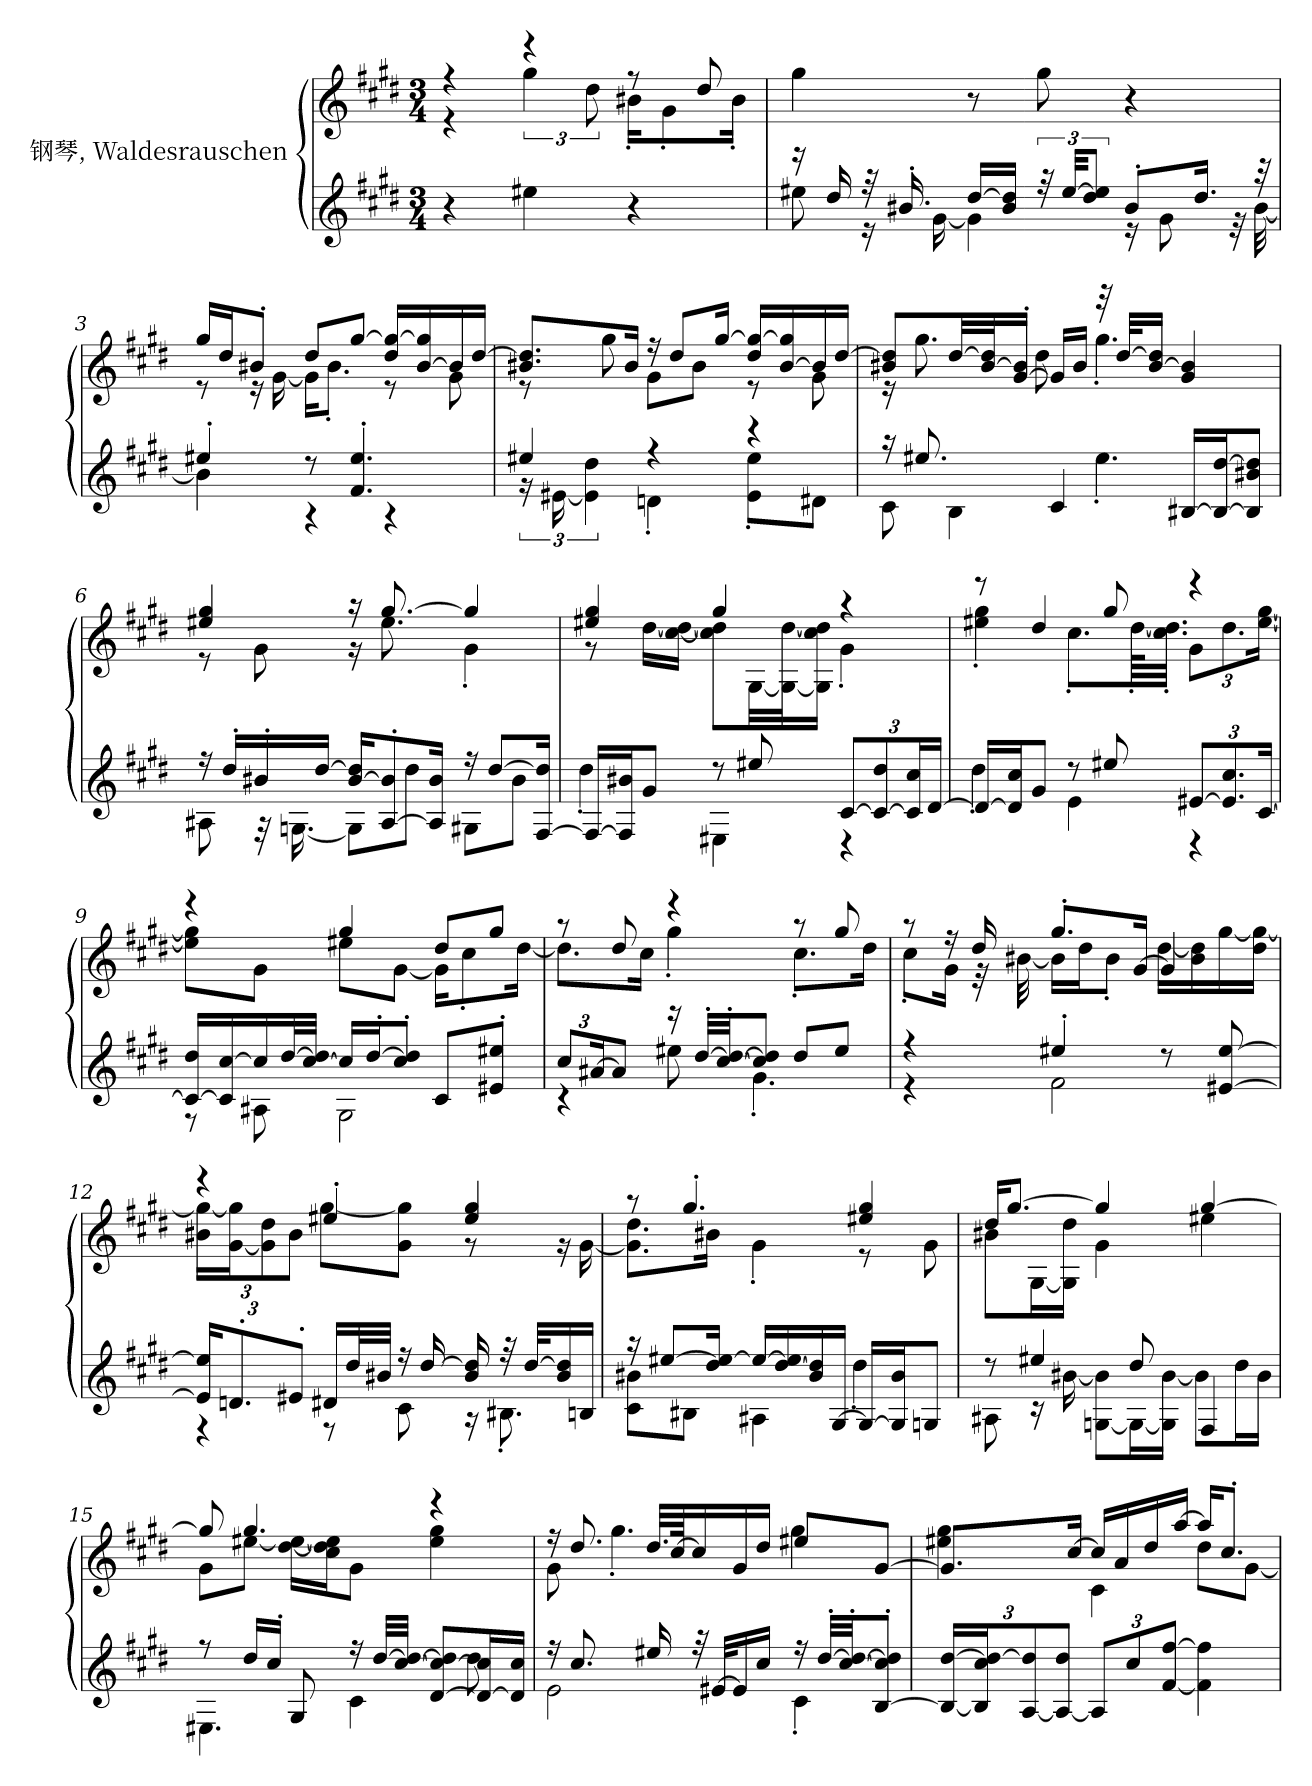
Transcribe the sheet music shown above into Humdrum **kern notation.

**kern	**kern
*part1	*part1
*staff2	*staff1
*I"钢琴, Waldesrauschen	*
*clefG2	*clefG2
*k[f#c#g#d#]	*k[f#c#g#d#]
*M3/4	*M3/4
*MM156	*MM156
=1	=1
*	*^
4r	4r	4r
4ee#X\	4r	6gg#\
.	.	12dd#\
4r	8r	16b#X'\KL
.	.	8g#'\
.	8dd#/	.
.	.	16b#'\Jk
*	*v	*v
=2	=2
*^	*
16r	8ee#X\	4gg#\
16dd#/	.	.
32r	16r	.
16.b#X'/	.	.
.	[16g#\	.
[16dd#/LL	4g#\]	8r
16b#/ 16dd#/]JJ	.	.
48r	.	8gg#\
[48ee#/KKL	.	.
12dd#/ 12ee#/]J	.	.
8b#'/L	16r	4r
.	8g#\	.
16.dd#/Jk	.	.
.	32r	.
32r	[32b#\	.
!!LO:LB:g=z
=3	=3	=3
*	*	*^
4ee#X'/	4b#\]	16gg#/LL	8r
.	.	16dd#/J	.
.	.	8b#X'/J	16r
.	.	.	[16g#\
8r	4r	8dd#/L	16g#\KL]
.	.	.	8.b#'\J
4.f#/' 4.ee#/'	.	[8gg#/J	.
.	4r	16dd#/ 16gg#/_LL	8r
.	.	[16b#/ 16gg#/]	.
.	.	16b#/]	8g#\
.	.	[16dd#/JJ	.
=4	=4	=4	=4
4ee#X/	24r	8.b#X/ 8.dd#/]L	8r
.	[24e#X\	.	.
.	6e#\] 6dd#\	.	.
.	.	.	8gg#\
.	.	16b#/Jk	.
4r	4dn'\	16r	8g#\L
.	.	8dd#/L	.
.	.	.	8b#\J
.	.	[16gg#/Jk	.
4r	8e#\' 8ee#\'L	16dd#/ 16gg#/_LL	8r
.	.	[16b#/ 16gg#/]	.
.	8d#X\J	16b#/]	8g#\
.	.	[16dd#/JJ	.
!!LO:LB:g=z	!!
=5	=5	=5	=5
16r	8c#\	8b#X/ 8dd#/]L	16r
8.ee#X/	.	.	8.gg#\
.	4B\	[32dd#/LL	.
.	.	[32b#/ 32dd#/]J	.
.	.	[16g#/' 16b#/]'JJ	.
4c#/	.	16g#/LL]	8dd#\
.	.	16b#/JJ	.
.	4.ee#'\	32r	4.gg#'\
.	.	[32dd#/KLL	.
.	.	[16b#/ 16dd#/]JJ	.
[16B#X/LL	.	4g#/ 4b#/]	.
16B#/_ [16dd#/J	.	.	.
8B#/] 8b#X/ 8dd#/]J	.	.	.
=6	=6	=6	=6
16r	8A#X\	4ee#X/ 4gg#/	8r
16dd#'/LL	.	.	.
16b#X'/	32r	.	8g#\
.	[16.Gn\	.	.
[16dd#/JJ	.	.	.
[16b#/ 16dd#/]KL	8G\L]	16r	16r
[8A#/' 8b#/]'	.	[8.gg#/	8.ee#\
.	8dd#\J	.	.
16A#/] 16b#/Jk	.	.	.
16r	8G#X\L	4gg#/]	4g#'\
[8dd#/L	.	.	.
.	8b#\J	.	.
[16F#/ 16dd#/]Jk	.	.	.
!!LO:LB:g=z	!!
=7	=7	=7	=7
16F#/LL_	4dd#'\	4ee#X/ 4gg#/	8r
16F#/] 16b#X/J	.	.	.
8g#/J	.	.	[16dd#\LL
.	.	.	[16cc#\ 16dd#\_JJ
8r	4E#X\	4gg#/	8cc#\] 8dd#\]L
8ee#X/	.	.	[32G#\LL
.	.	.	32G#\_ [32dd#\J
.	.	.	16G#\] 16cc#\ 16dd#\]JJ
*Xbrackettup	*	*	*
[12c#/L	4r	4r	4g#'\
12c#/_ 12dd#/	.	.	.
24c#/] 24cc#/L	.	.	.
[24d#/JJ	.	.	.
=8	=8	=8	=8
16d#/LL_	4dd#'\	8r	4ee#X\' 4gg#\'
16d#/] 16cc#/J	.	.	.
8g#/J	.	4dd#/	.
8r	4e\	.	8.cc#'\L
8ee#X/	.	8gg#/	.
.	.	.	[64dd#'\KLL
.	.	.	32.cc#\' 32.dd#\]'JJJ
*	*	*	*Xbrackettup
[12e#X/L	4r	4r	12g#\L
12.e#/] 12.cc#/	.	.	12.dd#\
[24c#/Jk	.	.	[24ee#\ [24gg#\Jk
!!LO:LB:g=z	!!
=9	=9	=9	=9
16c#/_ 16dd#/LL	8r	4r	8ee#\] 8gg#\]L
16c#/] [16cc#/	.	.	.
16cc#/]	8A#X\	.	8g#\J
[32dd#/L	.	.	.
[32cc#/ 32dd#/]JJJ	.	.	.
16cc#/LL]	2G#\	4gg#/	8ee#X\L
[16dd#'/J	.	.	.
8cc#/' 8dd#/]'J	.	.	[8g#\J
8c#/L	.	8dd#/L	16g#\KL]
.	.	.	8cc#'\
8e#X/' 8ee#X/'J	.	8gg#/J	.
.	.	.	[16dd#\Jk
=10	=10	=10	=10
12cc#/L	4r	8r	8.dd#\L]
[24a#X/K	.	.	.
8a#/J]	.	8dd#/	.
.	.	.	16cc#\Jk
16r	8ee#X\	4r	4gg#'\
[32dd#'/LLL	.	.	.
[32cc#/' 32dd#/_'JJ	.	.	.
8cc#/] 8dd#/]J	4.g#'\	.	.
8dd#/L	.	8r	8.cc#'\L
8ee#/J	.	8gg#/	.
.	.	.	16dd#\Jk
!!LO:LB:g=z	!!
=11	=11	=11	=11
4r	4r	8r	8cc#'\L
.	.	16r	16g#\Jk
.	.	16dd#/	32r
.	.	.	[32b#X\
4ee#X'/	2f#\	8.gg#'/L	16b#\LL]
.	.	.	16dd#\J
.	.	.	8b#'\J
.	.	[16g#/Jk	.
8r	.	4g#/]	[16dd#\LL
.	.	.	16b#\ 16dd#\]
[8e#X/ [8ee#/	.	.	[16gg#\
.	.	.	16dd#\ 16gg#\_JJ
=12	=12	=12	=12
24e#/] 24ee#/]KL	4r	4r	24b#X\ 24gg#\_LL
12.dn'/	.	.	[24g#\ 24gg#\]J
.	.	.	12g#\] 12dd#\
12e#X'/J	.	.	12b#\J
16d#X/LL	8r	4ee#X'/	[8gg#\L
32dd#/L	.	.	.
32b#X/JJJ	.	.	.
16r	8c#\	.	8g#\ 8gg#\]J
[16dd#/	.	.	.
16b#/ 16dd#/]	16r	4ee#/ 4gg#/	8r
32r	8.B#X'\	.	.
[32dd#/KLL	.	.	.
16b#/ 16dd#/]	.	.	16r
16Bn/JJ	.	.	[16g#\
!!LO:PB:g=z	!!
=13	=13	=13	=13
16r	8c#\ 8b#X\L	8r	8.g#\] 8.dd#\L
[8ee#X/L	.	.	.
.	8B#X\J	4.gg#'/	.
16dd#/ 16ee#/_Jk	.	.	16b#X\Jk
16ee#/LL_	4A#X\	.	4g#'\
[16dd#/ 16ee#/]	.	.	.
16b#/ 16dd#/]	.	.	.
[16G#/JJ	.	.	.
16G#/LL_	4dd#'\	4ee#X/ 4gg#/	8r
16G#/] 16b#/J	.	.	.
8Gn/J	.	.	8g#\
=14	=14	=14	=14
8r	8A#X\	16dd#/KL	8b#X\L
.	.	[8.gg#/J	.
4ee#X/	16r	.	[16G#\L
.	[16b#X\	.	16G#\] 16dd#\JJ
.	[8Gn\ 8b#\]L	4gg#/]	4g#\
8dd#/	16G\L_	.	.
.	16G\] [16b#\JJ	.	.
4F#/	8b#\L]	[4gg#/	4ee#X\
.	16dd#\L	.	.
.	16b#\JJ	.	.
!!LO:LB:g=z	!!
=15	=15	=15	=15
8r	4.E#X\	8gg#/]	8g#\L
16dd#/LL	.	4.gg#/	[8ee#X\J
16cc#'/JJ	.	.	.
8G#/	.	.	[16dd#\ 16ee#\_LL
.	.	.	16cc#\ 16dd#\] 16ee#\]J
16r	4c#\	.	8g#\J
[32dd#/LLL	.	.	.
[32cc#/ 32dd#/_JJJ	.	.	.
[8d#/ 8cc#/_ 8dd#/]L	.	4r	4ee#\ 4gg#\
16d#/_ 16cc#/]L	8dd#\	.	.
16d#/] 16cc#/JJ	.	.	.
=16	=16	=16	=16
16r	2e\	16r	8g#\
8.cc#/	.	8.dd#/	.
.	.	.	4.gg#'\
16ee#X/	.	32.dd#/LLL	.
.	.	[64cc#/JK	.
32r	.	16cc#/]	.
[32e#X/KLL	.	.	.
16e#/]	.	16g#/	.
16cc#/JJ	.	16dd#/JJ	.
16r	4c#'\	8ee#X/L	4gg#\
[32dd#'/LLL	.	.	.
[32cc#/' 32dd#/_'JJ	.	.	.
[8B/' 8cc#/]' 8dd#/]'J	.	[8g#/J	.
*v	*v	*	*
!!LO:LB:g=z	!!
=17	=17	=17
24B/_ [24dd#/LL	8.g#/L]	4ee#X\ 4gg#\
24B/] 24cc#/ 24dd#/_J	.	.
[12A/ 12dd#/]	.	.
12A/_ 12dd#/J	.	.
.	[16cc#/Jk	.
12A/L]	16cc#/LL]	4c#\
.	16a/	.
12cc#/	.	.
.	16dd#/	.
[12f#/ [12ff#/J	.	.
.	[16aa/JJ	.
4f#\] 4ff#\]	16aa/KL]	8dd#\L
.	8.cc#'/J	.
.	.	[8g#\J
*	*v	*v
=	=
*-	*-
